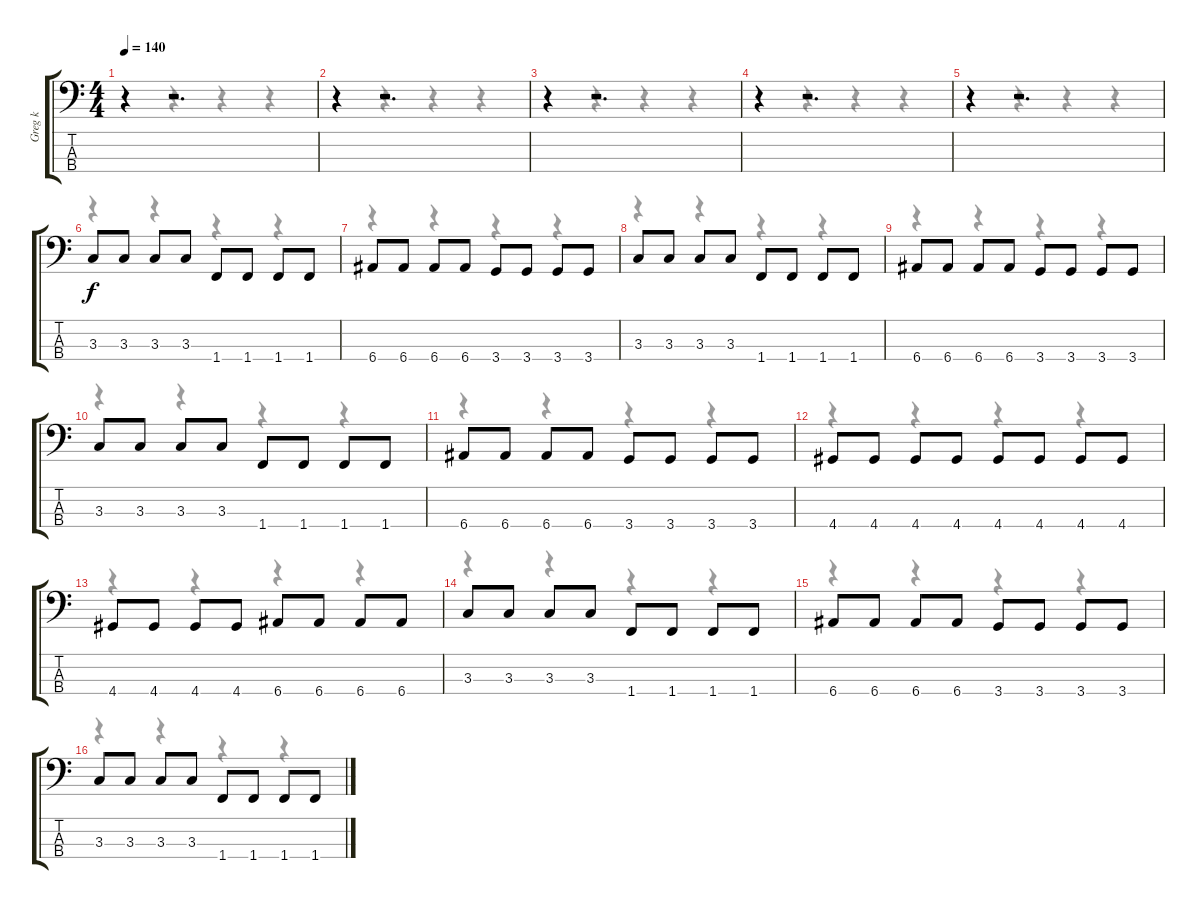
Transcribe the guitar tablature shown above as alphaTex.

\track ("Greg k" "Greg k") {instrument electricbasspick}
\staff {score tabs}
\tuning (G2 D2 A1 E1) {hide}
\voice
\ts (4 4)
\tempo 140
\clef f4
\ks c
r.4{dy f} r.2{d} |
r.4 r.2{d} |
r.4 r.2{d} |
r.4 r.2{d} |
r.4 r.2{d} |
3.3.8 3.3.8 3.3.8 3.3.8 1.4.8 1.4.8 1.4.8 1.4.8 |
6.4.8 6.4.8 6.4.8 6.4.8 3.4.8 3.4.8 3.4.8 3.4.8 |
3.3.8 3.3.8 3.3.8 3.3.8 1.4.8 1.4.8 1.4.8 1.4.8 |
6.4.8 6.4.8 6.4.8 6.4.8 3.4.8 3.4.8 3.4.8 3.4.8 |
3.3.8 3.3.8 3.3.8 3.3.8 1.4.8 1.4.8 1.4.8 1.4.8 |
6.4.8 6.4.8 6.4.8 6.4.8 3.4.8 3.4.8 3.4.8 3.4.8 |
4.4.8 4.4.8 4.4.8 4.4.8 4.4.8 4.4.8 4.4.8 4.4.8 |
4.4.8 4.4.8 4.4.8 4.4.8 6.4.8 6.4.8 6.4.8 6.4.8 |
3.3.8 3.3.8 3.3.8 3.3.8 1.4.8 1.4.8 1.4.8 1.4.8 |
6.4.8 6.4.8 6.4.8 6.4.8 3.4.8 3.4.8 3.4.8 3.4.8 |
3.3.8 3.3.8 3.3.8 3.3.8 1.4.8 1.4.8 1.4.8 1.4.8
\voice
\clef f4
\ottava regular
\simile none
\ks c
r.4{dy f} r.4 r.4 r.4 |
r.4 r.4 r.4 r.4 |
r.4 r.4 r.4 r.4 |
r.4 r.4 r.4 r.4 |
r.4 r.4 r.4 r.4 |
r.4 r.4 r.4 r.4 |
r.4 r.4 r.4 r.4 |
r.4 r.4 r.4 r.4 |
r.4 r.4 r.4 r.4 |
r.4 r.4 r.4 r.4 |
r.4 r.4 r.4 r.4 |
r.4 r.4 r.4 r.4 |
r.4 r.4 r.4 r.4 |
r.4 r.4 r.4 r.4 |
r.4 r.4 r.4 r.4 |
r.4 r.4 r.4 r.4
